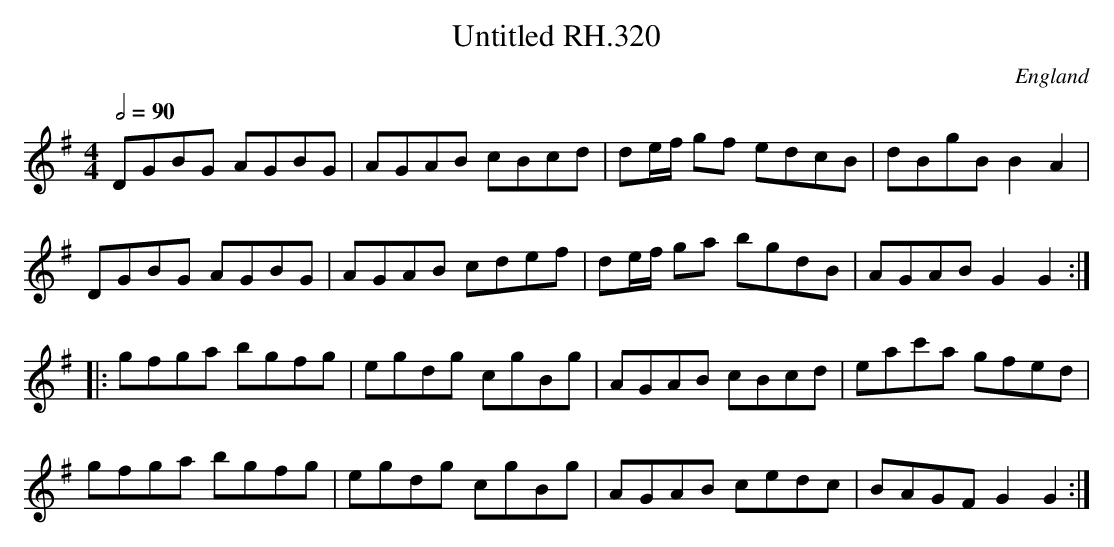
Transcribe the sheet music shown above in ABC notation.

X:1
T:Untitled RH.320
L:1/8
M:4/4
O:England
Q:2/4=90
K:G
DGBG AGBG|AGAB cBcd|de/f/ gf edcB|dBgB B2A2|!
DGBG AGBG|AGAB cdef|de/f/ ga bgdB|AGAB G2G2:|!
|:gfga bgfg|egdg cgBg|AGAB cBcd|eac'a gfed|!
gfga bgfg|egdg cgBg|AGAB cedc|BAGF G2G2:|
